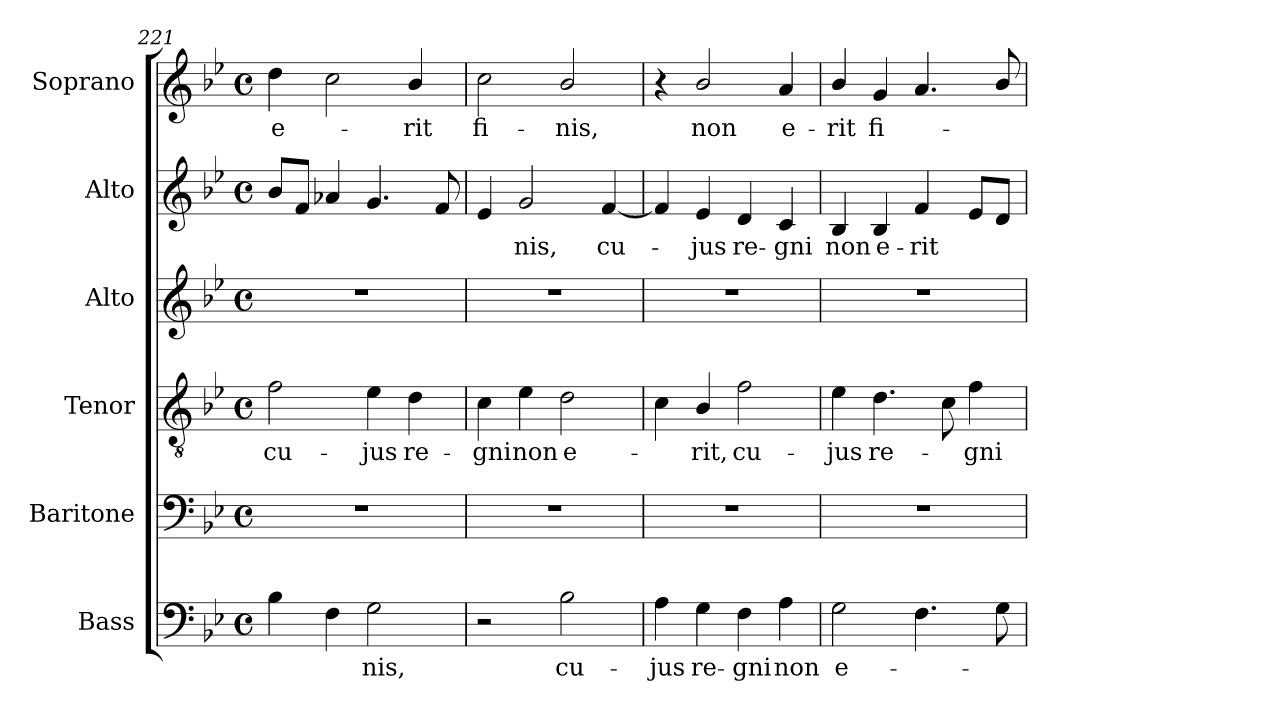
**kern	**text	**kern	**kern	**text	**kern	**kern	**text	**kern	**text
*part6	*part6	*part5	*part4	*part4	*part3	*part2	*part2	*part1	*part1
*staff6	*staff6	*staff5	*staff4	*staff4	*staff3	*staff2	*staff2	*staff1	*staff1
*I"Bass	*	*I"Baritone	*I"Tenor	*	*I"Alto	*I"Alto	*	*I"Soprano	*
*I'B.	*	*I'Bar.	*I'T.	*	*I'A.	*I'A.	*	*I'S.	*
*clefF4	*	*clefF4	*clefGv2	*	*clefG2	*clefG2	*	*clefG2	*
*	*	*	*ITrd7c12	*	*	*	*	*	*
*k[b-e-]	*	*k[b-e-]	*k[b-e-]	*	*k[b-e-]	*k[b-e-]	*	*k[b-e-]	*
*B-:	*	*B-:	*B-:	*	*B-:	*B-:	*	*B-:	*
*M4/4	*	*M4/4	*M4/4	*	*M4/4	*M4/4	*	*M4/4	*
*met(c)	*	*met(c)	*met(c)	*	*met(c)	*met(c)	*	*met(c)	*
=221	=221	=221	=221	=221	=221	=221	=221	=221	=221
!	!	!	!	!LO:LY:b:color=#000000	!	!	!	!	!
!	!	!	!	!	!	!	!	!	!LO:LY:b:color=#000000
4B-i\	.	1r	2Fi\	cu-	1r	8b-i/L	.	4ddi\	e-
.	.	.	.	.	.	8fi/J	.	.	.
4Fi\	.	.	.	.	.	4a-i/	.	2cci\	.
!	!LO:LY:b:color=#000000	!	!	!	!	!	!	!	!
!	!	!	!	!LO:LY:b:color=#000000	!	!	!	!	!
2Gi\	-nis,	.	4E-i\	-jus	.	4.gi/	.	.	.
!	!	!	!	!LO:LY:b:color=#000000	!	!	!	!	!
!	!	!	!	!	!	!	!	!	!LO:LY:b:color=#000000
.	.	.	4Di\	re-	.	.	.	4b-i/	-rit
.	.	.	.	.	.	8fi/	.	.	.
=222	=222	=222	=222	=222	=222	=222	=222	=222	=222
!	!	!	!	!LO:LY:b:color=#000000	!	!	!	!	!
!	!	!	!	!	!	!	!	!	!LO:LY:b:color=#000000
2r	.	1r	4Ci\	-gni	1r	4e-i/	.	2cci\	fi-
!	!	!	!	!LO:LY:b:color=#000000	!	!	!	!	!
!	!	!	!	!	!	!	!LO:LY:b:color=#000000	!	!
.	.	.	4E-i\	non	.	2gi/	-nis,	.	.
!	!LO:LY:b:color=#000000	!	!	!	!	!	!	!	!
!	!	!	!	!LO:LY:b:color=#000000	!	!	!	!	!
!	!	!	!	!	!	!	!	!	!LO:LY:b:color=#000000
2B-i\	cu-	.	2Di\	e-	.	.	.	2b-i/	-nis,
!	!	!	!	!	!	!	!LO:LY:b:color=#000000	!	!
.	.	.	.	.	.	[4fi/	cu-	.	.
!!LO:PB:g=z
=223	=223	=223	=223	=223	=223	=223	=223	=223	=223
!	!LO:LY:b:color=#000000	!	!	!	!	!	!	!	!
4Ai\	-jus	1r	4Ci\	.	1r	4fi/]	.	4r	.
!	!LO:LY:b:color=#000000	!	!	!	!	!	!	!	!
!	!	!	!	!LO:LY:b:color=#000000	!	!	!	!	!
!	!	!	!	!	!	!	!LO:LY:b:color=#000000	!	!
!	!	!	!	!	!	!	!	!	!LO:LY:b:color=#000000
4Gi\	re-	.	4BB-i/	-rit,	.	4e-i/	-jus	2b-i/	non
!	!LO:LY:b:color=#000000	!	!	!	!	!	!	!	!
!	!	!	!	!LO:LY:b:color=#000000	!	!	!	!	!
!	!	!	!	!	!	!	!LO:LY:b:color=#000000	!	!
4Fi\	-gni	.	2Fi\	cu-	.	4di/	re-	.	.
!	!LO:LY:b:color=#000000	!	!	!	!	!	!	!	!
!	!	!	!	!	!	!	!LO:LY:b:color=#000000	!	!
!	!	!	!	!	!	!	!	!	!LO:LY:b:color=#000000
4Ai\	non	.	.	.	.	4ci/	-gni	4ai/	e-
=224	=224	=224	=224	=224	=224	=224	=224	=224	=224
!	!LO:LY:b:color=#000000	!	!	!	!	!	!	!	!
!	!	!	!	!LO:LY:b:color=#000000	!	!	!	!	!
!	!	!	!	!	!	!	!LO:LY:b:color=#000000	!	!
!	!	!	!	!	!	!	!	!	!LO:LY:b:color=#000000
2Gi\	e-	1r	4E-i\	-jus	1r	4B-i/	non	4b-i/	-rit
!	!	!	!	!LO:LY:b:color=#000000	!	!	!	!	!
!	!	!	!	!	!	!	!LO:LY:b:color=#000000	!	!
!	!	!	!	!	!	!	!	!	!LO:LY:b:color=#000000
.	.	.	4.Di\	re-	.	4B-i/	e-	4gi/	fi-
!	!	!	!	!	!	!	!LO:LY:b:color=#000000	!	!
4.Fi\	.	.	.	.	.	4fi/	-rit	4.ai/	.
.	.	.	8Ci\	.	.	.	.	.	.
!	!	!	!	!LO:LY:b:color=#000000	!	!	!	!	!
.	.	.	4Fi\	-gni	.	8e-i/L	.	.	.
8Gi\	.	.	.	.	.	8di/J	.	8b-i/	.
=	=	=	=	=	=	=	=	=	=
*-	*-	*-	*-	*-	*-	*-	*-	*-	*-
